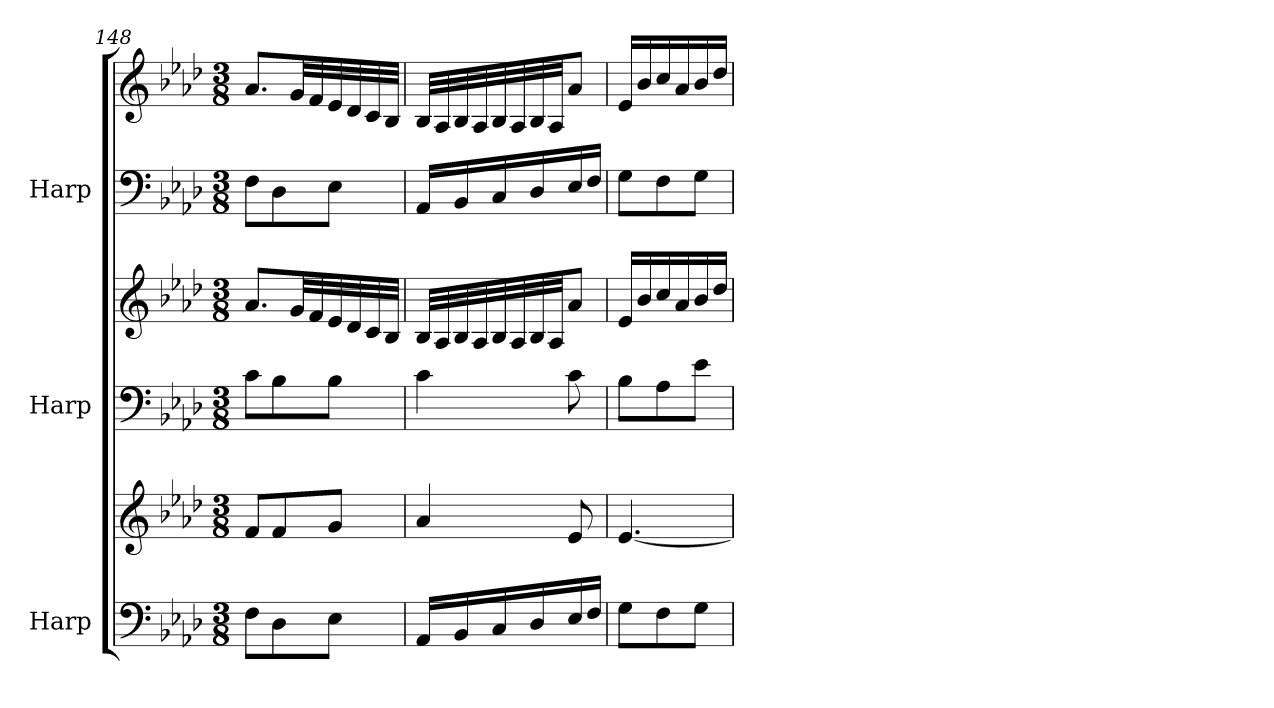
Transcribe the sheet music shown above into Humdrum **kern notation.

**kern	**kern	**kern	**kern	**kern	**kern
*part3	*part3	*part2	*part2	*part1	*part1
*staff6	*staff5	*staff4	*staff3	*staff2	*staff1
*I"Harp	*	*I"Harp	*	*I"Harp	*
*I'Hp	*	*I'Hp	*	*I'Hp	*
*clefF4	*clefG2	*clefF4	*clefG2	*clefF4	*clefG2
*k[b-e-a-d-]	*k[b-e-a-d-]	*k[b-e-a-d-]	*k[b-e-a-d-]	*k[b-e-a-d-]	*k[b-e-a-d-]
*M3/8	*M3/8	*M3/8	*M3/8	*M3/8	*M3/8
=148	=148	=148	=148	=148	=148
8F\L	8f/L	8c\L	8.a-/L	8F\L	8.a-/L
8D-\	8f/	8B-\	.	8D-\	.
.	.	.	32g/LL	.	32g/LL
.	.	.	32f/	.	32f/
8E-\J	8g/J	8B-\J	32e-/	8E-\J	32e-/
.	.	.	32d-/	.	32d-/
.	.	.	32c/	.	32c/
.	.	.	32B-/JJJ	.	32B-/JJJ
=149	=149	=149	=149	=149	=149
16AA-/LL	4a-/	4c\	32B-/LLL	16AA-/LL	32B-/LLL
.	.	.	32A-/	.	32A-/
16BB-/	.	.	32B-/	16BB-/	32B-/
.	.	.	32A-/	.	32A-/
16C/	.	.	32B-/	16C/	32B-/
.	.	.	32A-/	.	32A-/
16D-/	.	.	32B-/	16D-/	32B-/
.	.	.	32A-/JJ	.	32A-/JJ
16E-/	8e-/	8c\	8a-/J	16E-/	8a-/J
16F/JJ	.	.	.	16F/JJ	.
!!LO:PB:g=z
=150	=150	=150	=150	=150	=150
8G\L	[4.e-/	8B-\L	16e-/LL	8G\L	16e-/LL
.	.	.	16b-/	.	16b-/
8F\	.	8A-\	16cc/	8F\	16cc/
.	.	.	16a-/	.	16a-/
8G\J	.	8e-\J	16b-/	8G\J	16b-/
.	.	.	16dd-/JJ	.	16dd-/JJ
=	=	=	=	=	=
*-	*-	*-	*-	*-	*-
